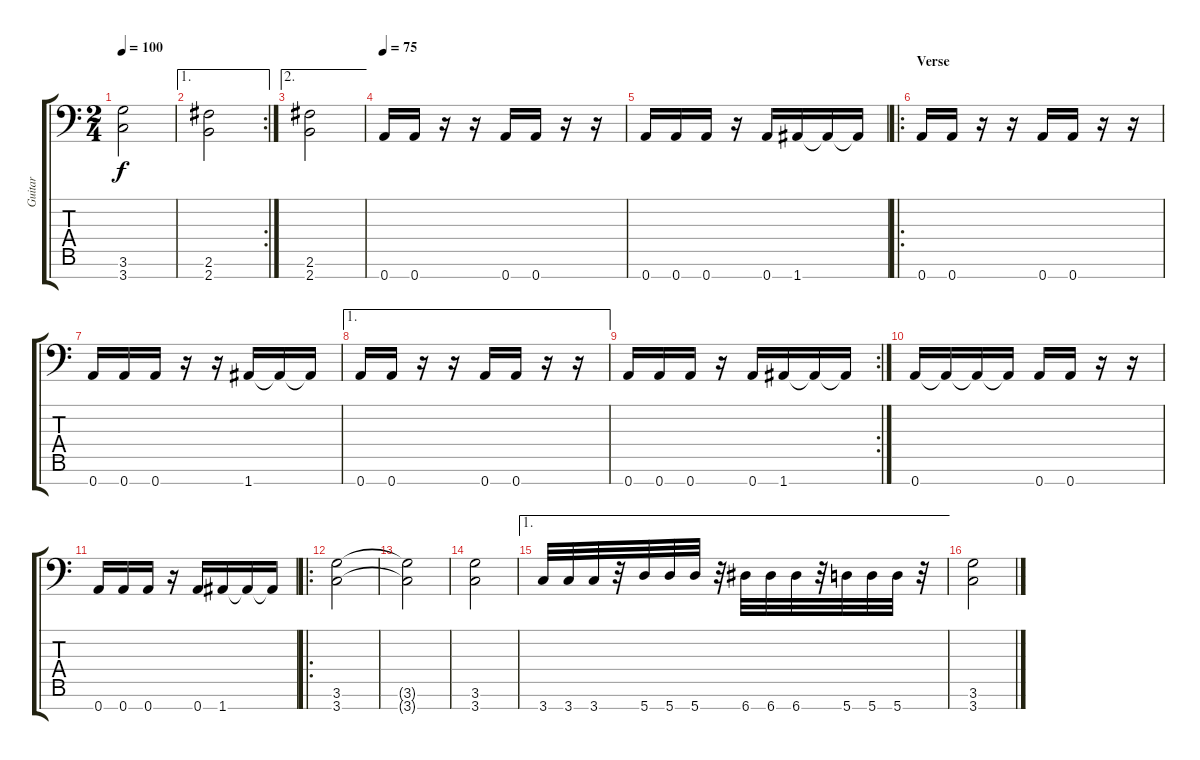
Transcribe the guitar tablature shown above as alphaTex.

\track ("Guitar" "Guitar") {instrument distortionguitar}
\staff {score tabs}
\tuning (E4 B3 G3 D3 A2 E2 A1) {hide}
\ts (2 4)
\tempo 100
\clef f4
\ks c
(3.6 3.7).2{dy f} |
\ae 1
\rc 2
(2.6 2.7).2 |
\ae 2
(2.6 2.7).2 |
\tempo 75
0.7.16{instrument distortionguitar} 0.7.16 r.16 r.16 0.7.16 0.7.16 r.16 r.16 |
0.7.16 0.7.16 0.7.16 r.16 0.7.16 1.7.16 1.7{t}.16 1.7{t}.16 |
\ro
\section ("" "Verse")
0.7.16 0.7.16 r.16 r.16 0.7.16 0.7.16 r.16 r.16 |
0.7.16 0.7.16 0.7.16 r.16 r.16 1.7.16 1.7{t}.16 1.7{t}.16 |
\ae 1
0.7.16 0.7.16 r.16 r.16 0.7.16 0.7.16 r.16 r.16 |
\rc 2
0.7.16 0.7.16 0.7.16 r.16 0.7.16 1.7.16 1.7{t}.16 1.7{t}.16 |
0.7.16 0.7{t}.16 0.7{t}.16 0.7{t}.16 0.7.16 0.7.16 r.16 r.16 |
0.7.16 0.7.16 0.7.16 r.16 0.7.16 1.7.16 1.7{t}.16 1.7{t}.16 |
\ro
(3.6 3.7).2 |
(3.6{t} 3.7{t}).2 |
(3.6 3.7).2 |
\ae 1
3.7.32 3.7.32 3.7.32 r.32 5.7.32 5.7.32 5.7.32 r.32 6.7.32 6.7.32 6.7.32 r.32 5.7.32 5.7.32 5.7.32 r.32 |
(3.6 3.7).2
